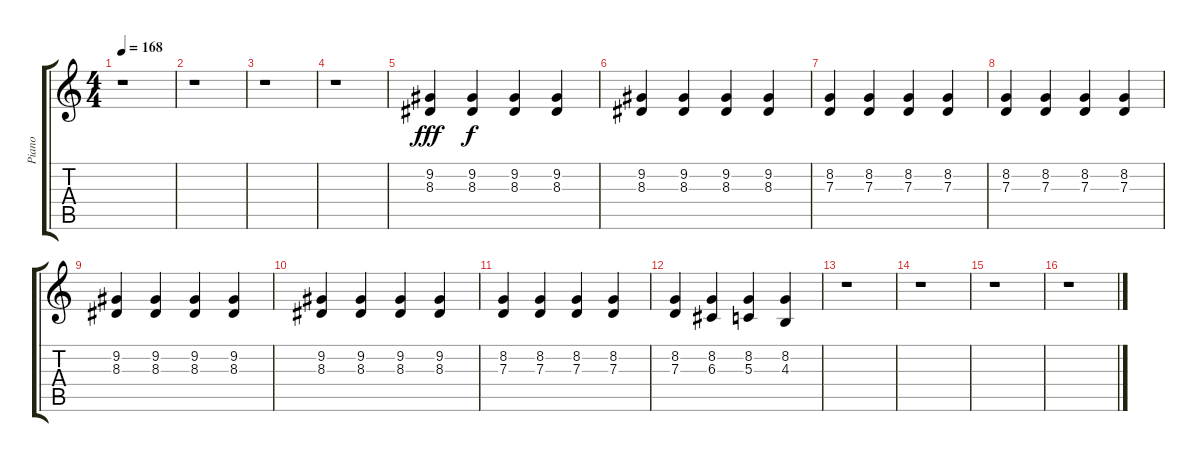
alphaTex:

\track ("Piano" "Piano") {instrument brightacousticpiano}
\staff {score tabs}
\tuning (E4 B3 G3 D3 A2 E2) {hide}
\ts (4 4)
\tempo 168
\clef g2
\ks c
r.1{dy fff} |
r.1 |
r.1 |
r.1 |
(9.2 8.3).4 (9.2 8.3).4{dy f} (9.2 8.3).4 (9.2 8.3).4 |
(9.2 8.3).4 (9.2 8.3).4 (9.2 8.3).4 (9.2 8.3).4 |
(8.2 7.3).4 (8.2 7.3).4 (8.2 7.3).4 (8.2 7.3).4 |
(8.2 7.3).4 (8.2 7.3).4 (8.2 7.3).4 (8.2 7.3).4 |
(9.2 8.3).4 (9.2 8.3).4 (9.2 8.3).4 (9.2 8.3).4 |
(9.2 8.3).4 (9.2 8.3).4 (9.2 8.3).4 (9.2 8.3).4 |
(8.2 7.3).4 (8.2 7.3).4 (8.2 7.3).4 (8.2 7.3).4 |
(8.2 7.3).4 (8.2 6.3).4 (8.2 5.3).4 (8.2 4.3).4 |
r.1 |
r.1 |
r.1 |
r.1
